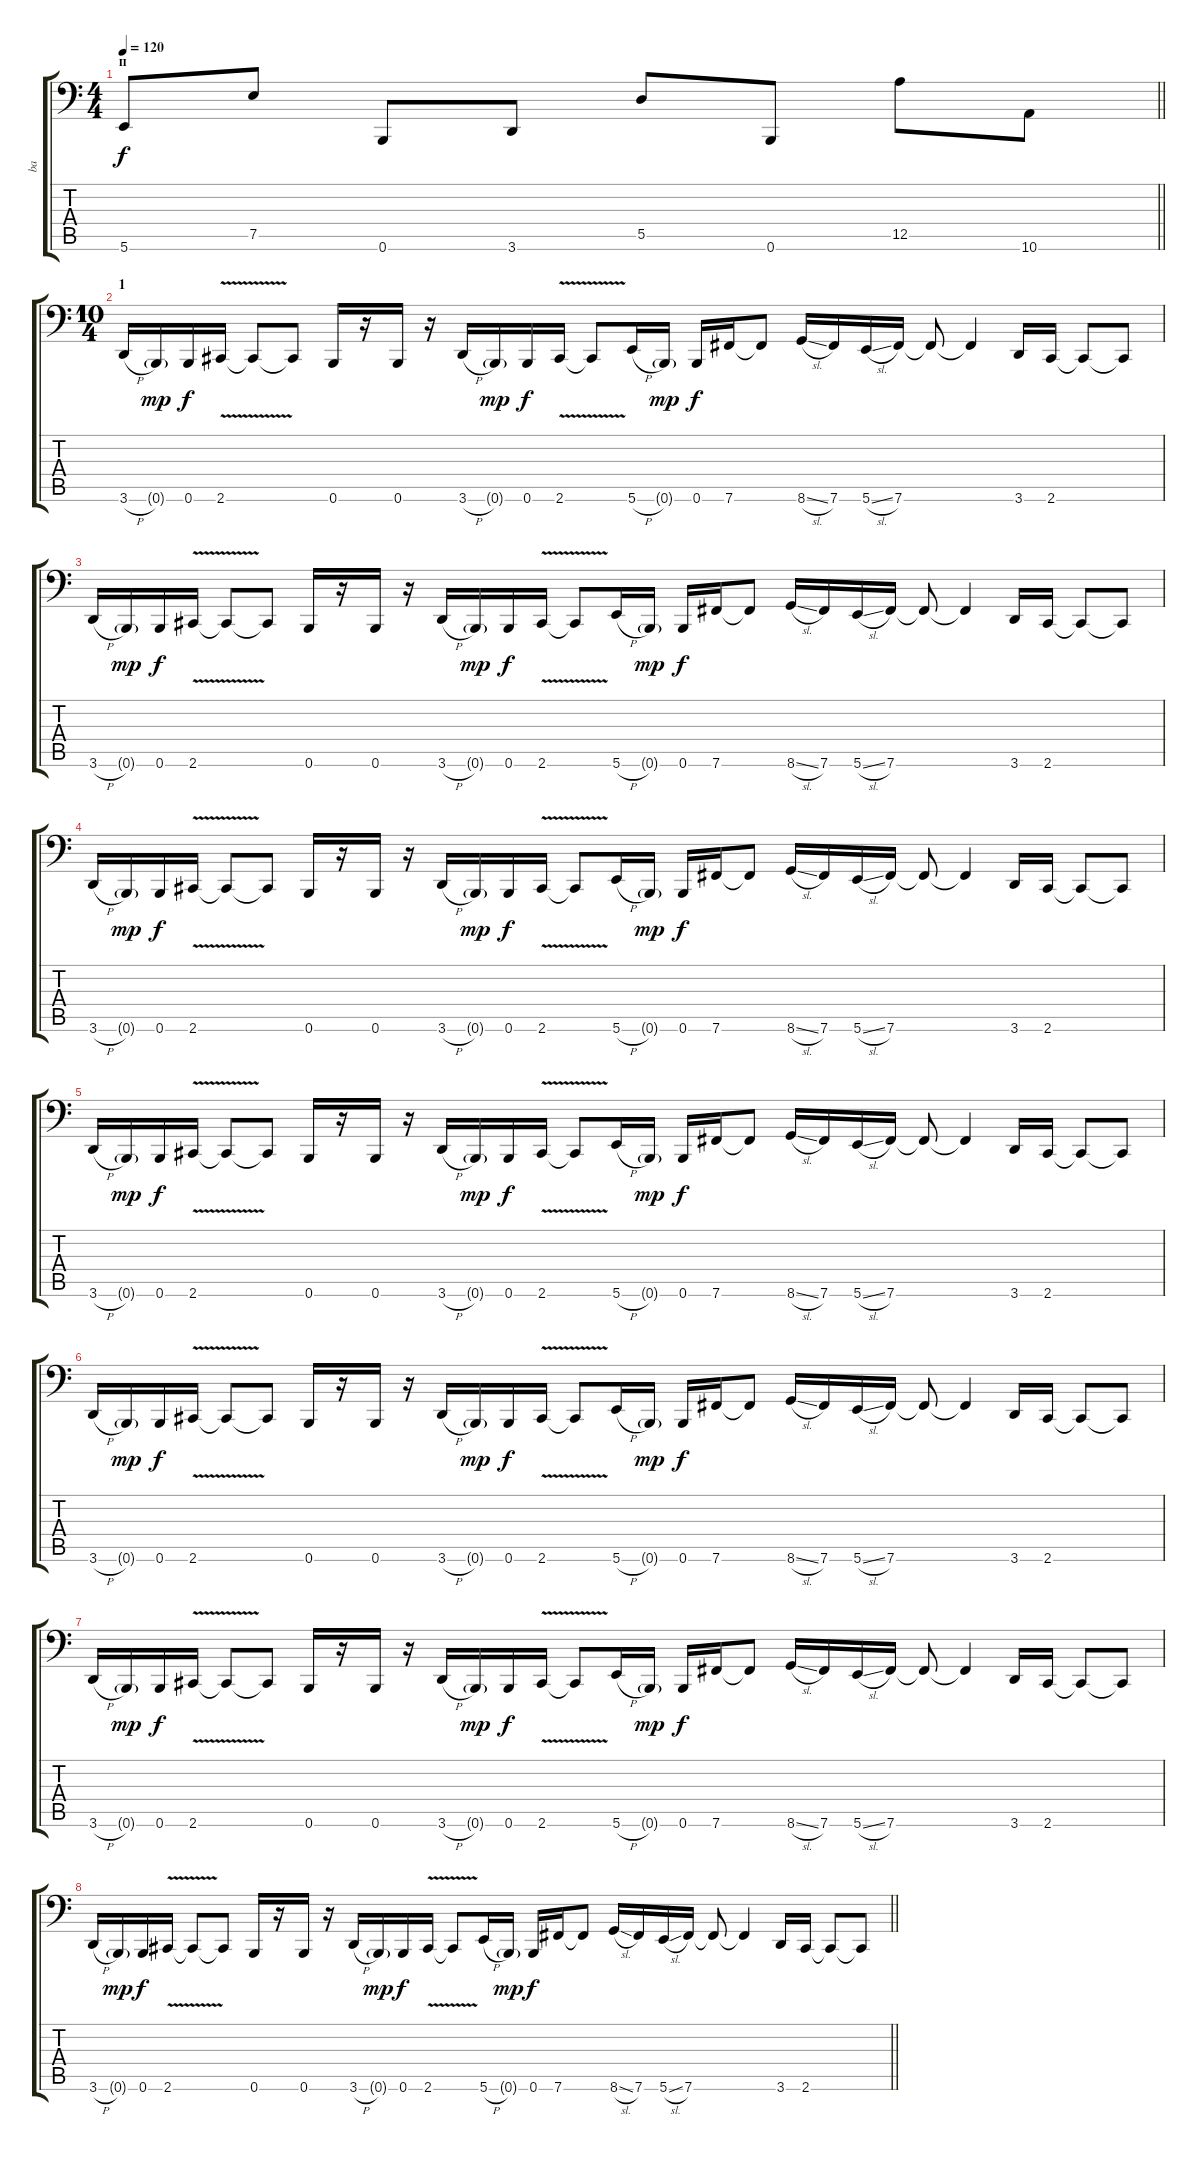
\track ("ba" "ba") {instrument electricbassfinger}
\staff {score tabs}
\tuning (E3 B2 G2 D2 A1 B0) {hide}
\ts (4 4)
\section ("" "п")
\tempo 120
\clef f4
\barLineRight lightlight
\ks c
5.6.8{dy f} 7.5.8 0.6.8 3.6.8 5.5.8 0.6.8 12.5.8 10.6.8 |
\ts (10 4)
\section ("" "1")
3.6{h}.16 0.6{g}.16{dy mp} 0.6.16{dy f} 2.6{v}.16 2.6{t}.8 2.6{t}.8 0.6.16 r.16 0.6.16 r.16 3.6{h}.16 0.6{g}.16{dy mp} 0.6.16{dy f} 2.6{v}.16 2.6{t}.8 5.6{h}.16 0.6{g}.16{dy mp} 0.6.16{dy f} 7.6.16 7.6{t}.8 8.6{sl}.16 7.6.16 5.6{sl}.16 7.6.16 7.6{t}.8 7.6{t}.4 3.6.16 2.6.16 2.6{t}.8 2.6{t}.8 |
3.6{h}.16 0.6{g}.16{dy mp} 0.6.16{dy f} 2.6{v}.16 2.6{t}.8 2.6{t}.8 0.6.16 r.16 0.6.16 r.16 3.6{h}.16 0.6{g}.16{dy mp} 0.6.16{dy f} 2.6{v}.16 2.6{t}.8 5.6{h}.16 0.6{g}.16{dy mp} 0.6.16{dy f} 7.6.16 7.6{t}.8 8.6{sl}.16 7.6.16 5.6{sl}.16 7.6.16 7.6{t}.8 7.6{t}.4 3.6.16 2.6.16 2.6{t}.8 2.6{t}.8 |
3.6{h}.16 0.6{g}.16{dy mp} 0.6.16{dy f} 2.6{v}.16 2.6{t}.8 2.6{t}.8 0.6.16 r.16 0.6.16 r.16 3.6{h}.16 0.6{g}.16{dy mp} 0.6.16{dy f} 2.6{v}.16 2.6{t}.8 5.6{h}.16 0.6{g}.16{dy mp} 0.6.16{dy f} 7.6.16 7.6{t}.8 8.6{sl}.16 7.6.16 5.6{sl}.16 7.6.16 7.6{t}.8 7.6{t}.4 3.6.16 2.6.16 2.6{t}.8 2.6{t}.8 |
3.6{h}.16 0.6{g}.16{dy mp} 0.6.16{dy f} 2.6{v}.16 2.6{t}.8 2.6{t}.8 0.6.16 r.16 0.6.16 r.16 3.6{h}.16 0.6{g}.16{dy mp} 0.6.16{dy f} 2.6{v}.16 2.6{t}.8 5.6{h}.16 0.6{g}.16{dy mp} 0.6.16{dy f} 7.6.16 7.6{t}.8 8.6{sl}.16 7.6.16 5.6{sl}.16 7.6.16 7.6{t}.8 7.6{t}.4 3.6.16 2.6.16 2.6{t}.8 2.6{t}.8 |
3.6{h}.16 0.6{g}.16{dy mp} 0.6.16{dy f} 2.6{v}.16 2.6{t}.8 2.6{t}.8 0.6.16 r.16 0.6.16 r.16 3.6{h}.16 0.6{g}.16{dy mp} 0.6.16{dy f} 2.6{v}.16 2.6{t}.8 5.6{h}.16 0.6{g}.16{dy mp} 0.6.16{dy f} 7.6.16 7.6{t}.8 8.6{sl}.16 7.6.16 5.6{sl}.16 7.6.16 7.6{t}.8 7.6{t}.4 3.6.16 2.6.16 2.6{t}.8 2.6{t}.8 |
3.6{h}.16 0.6{g}.16{dy mp} 0.6.16{dy f} 2.6{v}.16 2.6{t}.8 2.6{t}.8 0.6.16 r.16 0.6.16 r.16 3.6{h}.16 0.6{g}.16{dy mp} 0.6.16{dy f} 2.6{v}.16 2.6{t}.8 5.6{h}.16 0.6{g}.16{dy mp} 0.6.16{dy f} 7.6.16 7.6{t}.8 8.6{sl}.16 7.6.16 5.6{sl}.16 7.6.16 7.6{t}.8 7.6{t}.4 3.6.16 2.6.16 2.6{t}.8 2.6{t}.8 |
\barLineRight lightlight
3.6{h}.16 0.6{g}.16{dy mp} 0.6.16{dy f} 2.6{v}.16 2.6{t}.8 2.6{t}.8 0.6.16 r.16 0.6.16 r.16 3.6{h}.16 0.6{g}.16{dy mp} 0.6.16{dy f} 2.6{v}.16 2.6{t}.8 5.6{h}.16 0.6{g}.16{dy mp} 0.6.16{dy f} 7.6.16 7.6{t}.8 8.6{sl}.16 7.6.16 5.6{sl}.16 7.6.16 7.6{t}.8 7.6{t}.4 3.6.16 2.6.16 2.6{t}.8 2.6{t}.8
